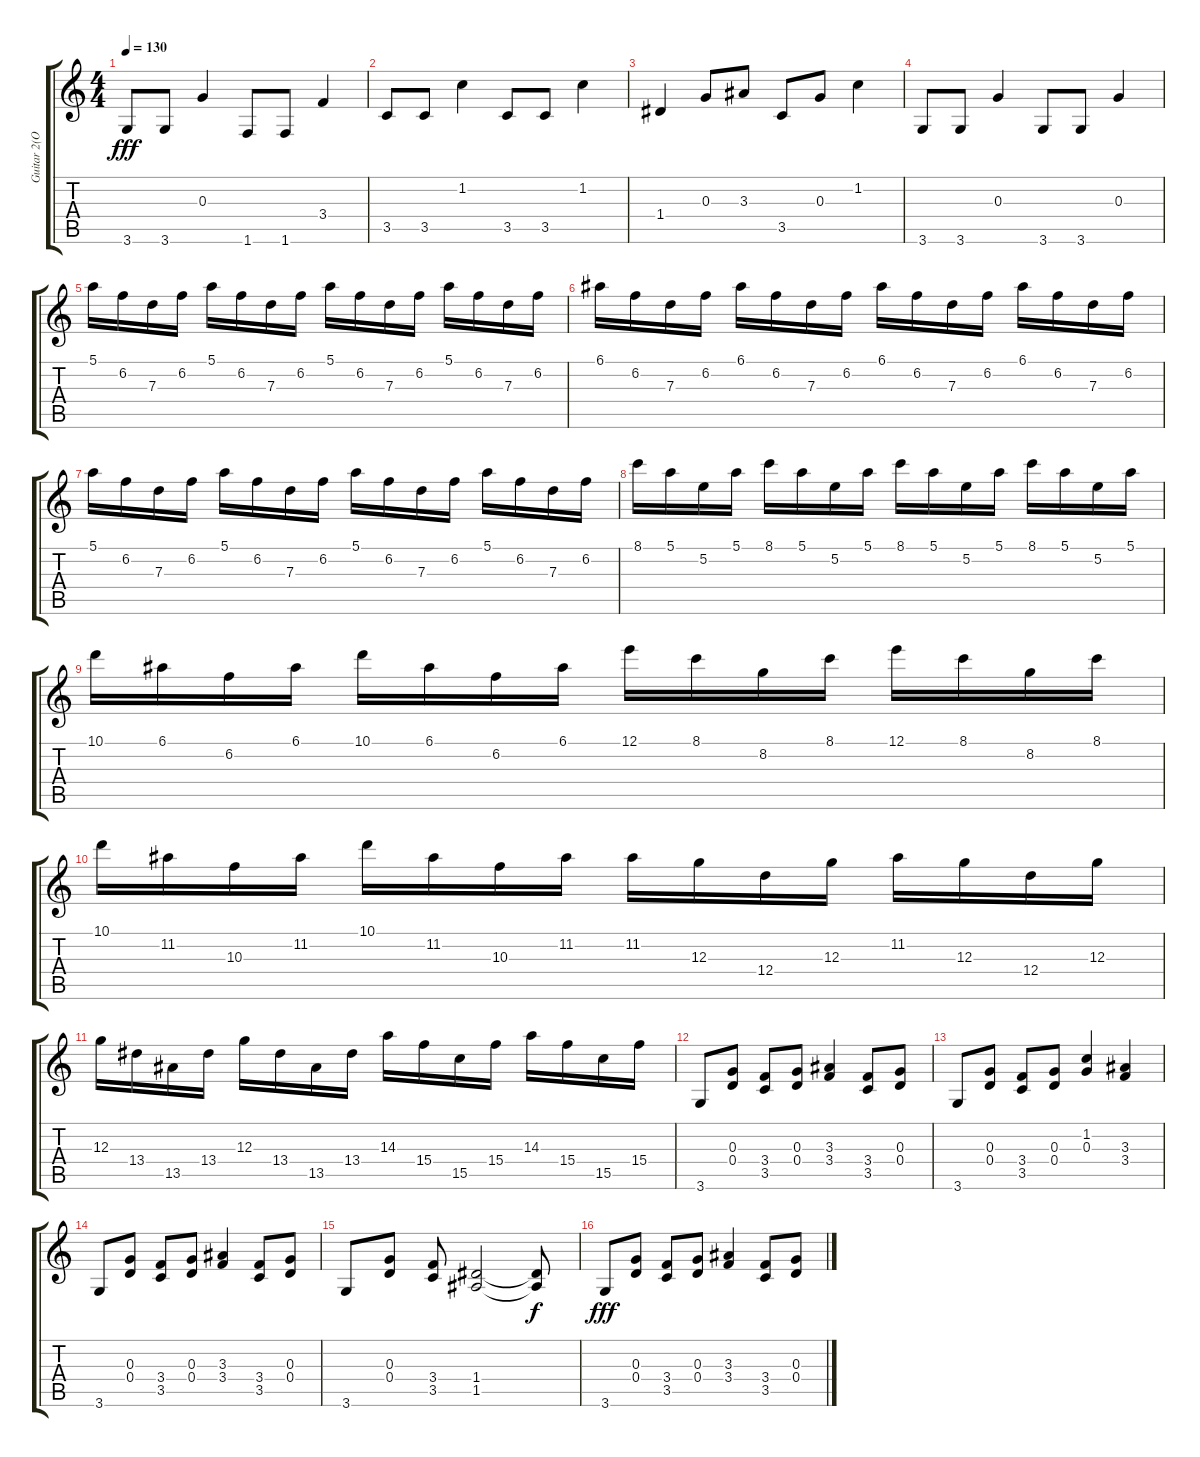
\track ("Guitar 2(Overdriven)" "Guitar 2(O") {instrument overdrivenguitar}
\staff {score tabs}
\tuning (E4 B3 G3 D3 A2 E2) {hide}
\ts (4 4)
\tempo 130
\clef g2
\ks c
3.6.8{dy fff} 3.6.8 0.3.4 1.6.8 1.6.8 3.4.4 |
3.5.8 3.5.8 1.2.4 3.5.8 3.5.8 1.2.4 |
1.4.4 0.3.8 3.3.8 3.5.8 0.3.8 1.2.4 |
3.6.8 3.6.8 0.3.4 3.6.8 3.6.8 0.3.4 |
5.1.16 6.2.16 7.3.16 6.2.16 5.1.16 6.2.16 7.3.16 6.2.16 5.1.16 6.2.16 7.3.16 6.2.16 5.1.16 6.2.16 7.3.16 6.2.16 |
6.1.16 6.2.16 7.3.16 6.2.16 6.1.16 6.2.16 7.3.16 6.2.16 6.1.16 6.2.16 7.3.16 6.2.16 6.1.16 6.2.16 7.3.16 6.2.16 |
5.1.16 6.2.16 7.3.16 6.2.16 5.1.16 6.2.16 7.3.16 6.2.16 5.1.16 6.2.16 7.3.16 6.2.16 5.1.16 6.2.16 7.3.16 6.2.16 |
8.1.16 5.1.16 5.2.16 5.1.16 8.1.16 5.1.16 5.2.16 5.1.16 8.1.16 5.1.16 5.2.16 5.1.16 8.1.16 5.1.16 5.2.16 5.1.16 |
10.1.16 6.1.16 6.2.16 6.1.16 10.1.16 6.1.16 6.2.16 6.1.16 12.1.16 8.1.16 8.2.16 8.1.16 12.1.16 8.1.16 8.2.16 8.1.16 |
10.1.16 11.2.16 10.3.16 11.2.16 10.1.16 11.2.16 10.3.16 11.2.16 11.2.16 12.3.16 12.4.16 12.3.16 11.2.16 12.3.16 12.4.16 12.3.16 |
12.3.16 13.4.16 13.5.16 13.4.16 12.3.16 13.4.16 13.5.16 13.4.16 14.3.16 15.4.16 15.5.16 15.4.16 14.3.16 15.4.16 15.5.16 15.4.16 |
3.6.8 (0.3 0.4).8 (3.4 3.5).8 (0.3 0.4).8 (3.3 3.4).4 (3.4 3.5).8 (0.3 0.4).8 |
3.6.8 (0.3 0.4).8 (3.4 3.5).8 (0.3 0.4).8 (1.2 0.3).4 (3.3 3.4).4 |
3.6.8 (0.3 0.4).8 (3.4 3.5).8 (0.3 0.4).8 (3.3 3.4).4 (3.4 3.5).8 (0.3 0.4).8 |
3.6.8 (0.3 0.4).8 (3.4 3.5).8 (1.4 1.5).2 (1.4{t} 1.5{t}).8{dy f} |
3.6.8{dy fff} (0.3 0.4).8 (3.4 3.5).8 (0.3 0.4).8 (3.3 3.4).4 (3.4 3.5).8 (0.3 0.4).8
